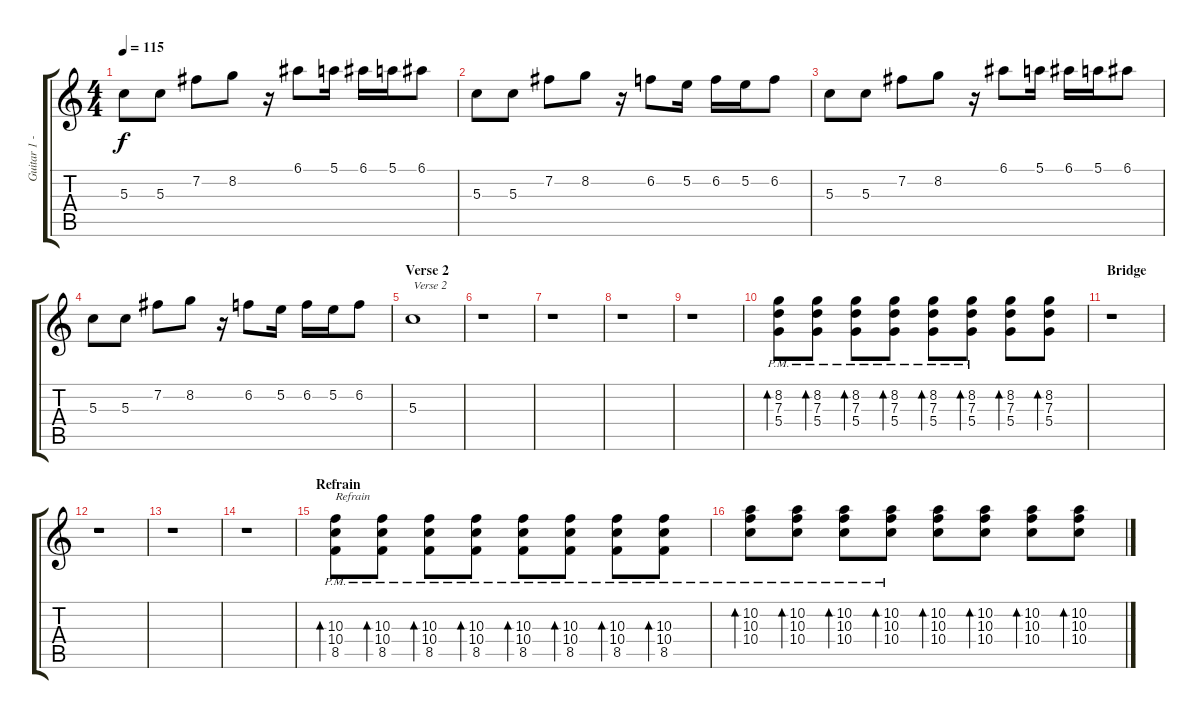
\track ("Guitar 1 - Alex Kapranos" "Guitar 1 -") {instrument electricguitarclean}
\staff {score tabs}
\tuning (E4 B3 G3 D3 A2 E2) {hide}
\ts (4 4)
\tempo 115
\clef g2
\ks c
5.3.8{dy f} 5.3.8 7.2.8 8.2.8 r.16 6.1.8 5.1.16 6.1.16 5.1.16 6.1.8 |
5.3.8 5.3.8 7.2.8 8.2.8 r.16 6.2.8 5.2.16 6.2.16 5.2.16 6.2.8 |
5.3.8 5.3.8 7.2.8 8.2.8 r.16 6.1.8 5.1.16 6.1.16 5.1.16 6.1.8 |
5.3.8 5.3.8 7.2.8 8.2.8 r.16 6.2.8 5.2.16 6.2.16 5.2.16 6.2.8 |
\section ("" "Verse 2")
5.3.1{txt "Verse 2"} |
r.1 |
r.1 |
r.1 |
r.1 |
(8.2{pm} 7.3{pm} 5.4{pm}).8{bd 30 volume 8 instrument distortionguitar} (8.2{pm} 7.3{pm} 5.4{pm}).8{bd 30} (8.2 7.3{pm} 5.4{pm}).8{bd 30} (8.2 7.3{pm} 5.4{pm}).8{bd 30} (8.2 7.3 5.4{pm}).8{bd 30} (8.2 7.3 5.4{pm}).8{bd 30} (8.2 7.3 5.4).8{bd 30} (8.2 7.3 5.4).8{bd 30} |
\section ("" "Bridge")
r.1 |
r.1 |
r.1 |
r.1 |
\section ("" "Refrain")
(10.3{pm} 10.4{pm} 8.5{pm}).8{bd 30 txt "Refrain" volume 8 instrument overdrivenguitar} (10.3{pm} 10.4{pm} 8.5{pm}).8{bd 30} (10.3{pm} 10.4{pm} 8.5{pm}).8{bd 30} (10.3{pm} 10.4{pm} 8.5{pm}).8{bd 30} (10.3 10.4{pm} 8.5{pm}).8{bd 30} (10.3 10.4{pm} 8.5{pm}).8{bd 30} (10.3 10.4{pm} 8.5{pm}).8{bd 30} (10.3 10.4{pm} 8.5{pm}).8{bd 30} |
(10.2 10.3 10.4{pm}).8{bd 30} (10.2 10.3 10.4{pm}).8{bd 30} (10.2 10.3 10.4{pm}).8{bd 30} (10.2 10.3 10.4{pm}).8{bd 30} (10.2 10.3 10.4).8{bd 30} (10.2 10.3 10.4).8{bd 30} (10.2 10.3 10.4).8{bd 30} (10.2 10.3 10.4).8{bd 30}
